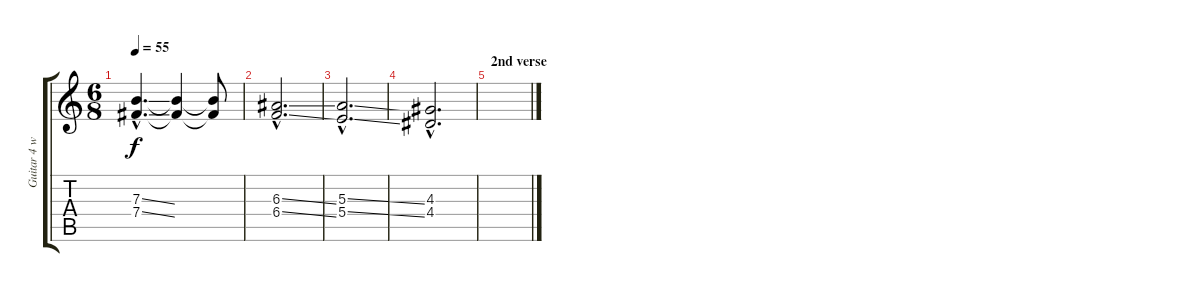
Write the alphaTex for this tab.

\track ("Guitar 4 w/ Distorsion and slide" "Guitar 4 w") {instrument distortionguitar}
\staff {score tabs}
\tuning (Db4 Ab3 E3 B2 Gb2 Db2) {hide}
\ts (6 8)
\tempo 55
\clef g2
\ks c
(7.3{ss hac} 7.4{ss hac}).4{d dy f} (7.3{t} 7.4{t}).4 (7.3{t} 7.4{t}).8 |
(6.3{ss hac} 6.4{ss hac}).2{d} |
(5.3{ss hac} 5.4{ss hac}).2{d} |
(4.3{hac} 4.4{hac}).2{d} |
\section ("" "2nd verse")
